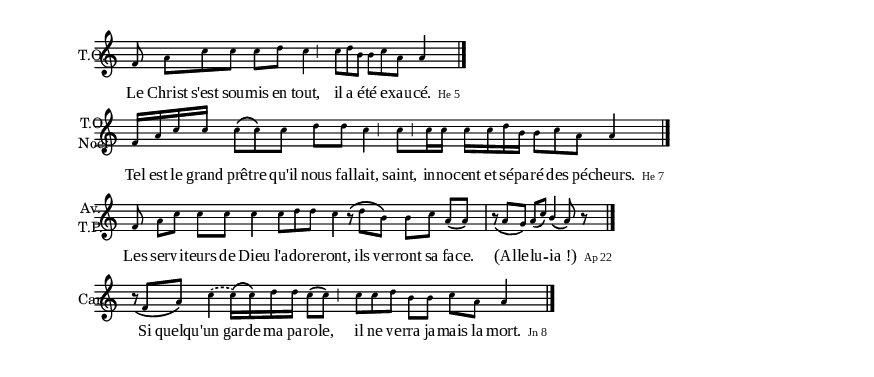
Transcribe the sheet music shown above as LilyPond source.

\version "2.14.0"
\include "definitions.ly"
%\markup {  \hspace #-10 \fill-line { "Psalm 16" "Mode 5" \null \null } }
\noPageBreak
\relative c' { 
	\new Staff {
		\cadenzaOn
		\set Staff.instrumentName = \markup{ \center-column { T.O. } }
		
		f8 \times 2/3 { a[ c c] } c[ d] c4 \cesure  \pespace
		\times 2/3 { c8[ d b] } 
		\times 2/3 { b[ c a] } a4
		\endBar
		
	}

	\addlyrics {
		Le Christ s'est sou -- mis en tout, il a é -- té e -- xau -- cé.
		\markup { \citation #"He 5" } 
	}
	
	
}
\relative c' { 
	\new Staff {
		\cadenzaOn
		\set Staff.instrumentName = \markup{ \center-column { T.O. Noël } }
		
		f16[ a c c] 
		\times 2/3 { c8[\( c\) c] } 
		d[ d] 
		c4 
		\cesure \pespace
		c8[ \cesure \pespace c16 c] 
		c[ c d b] 
		\times 2/3 { b8[ c a] }
		a4

		
		
		\endBar
	}

	\addlyrics {
		Tel est le grand prê -- tre qu'il nous fal -- lait, saint, in -- no -- cent et sé -- pa -- ré des pé -- cheurs.
		\markup { \citation #"He 7" }
	}
	
	
}

\relative c' { 
	\new Staff {
		\cadenzaOn
		\set Staff.instrumentName = \markup{ \center-column { Av. T.P. } }
		
		f8 a[ c] c[ c]  c4 
		\times 2/3 { c8[ d d] }
		c4 
		\times 2/3 { r8\( d[ b\)] }
		b[ c] a[\( a\)] 
		\pespace
		\barre
		\times 2/3 { r8_\( a[ g\)] }
		\stemUp
		a[\( c\)] 
		b4\( a8\) r
		\stemNeutral

		
		
		\endBar
	}

	\addlyrics {
		Les ser -- vi -- teurs de Dieu l'a -- do -- re -- ront, ils ver -- ront sa fa -- ce. "(Al" -- le -- lu -- _ "ia !)" _ 
		\markup { \citation #"Ap 22" } 
	}
	
	
}
\relative c' { 
	\new Staff {
		\cadenzaOn
		\set Staff.instrumentName = \markup{ \center-column { Car. } }
		
		\times 2/3 { r8_\( f[ a\)] }
		\slurDashed
		c4( c16)[\( c\) d d] c8[\( c\)]
		\cesure \pespace
		\times 2/3 { c[ c d] }
		b[ b] c[ a] a4
		
		
		\endBar
	}

	\addlyrics {
		Si "quelqu'" -- un gar -- de ma pa -- ro -- le, il ne ve -- rra ja -- mais la mort.
		\markup { \citation #"Jn 8" } 
	}
	
	
}

	
\version "2.14.0"  % necessary for upgrading to future LilyPond versions.
